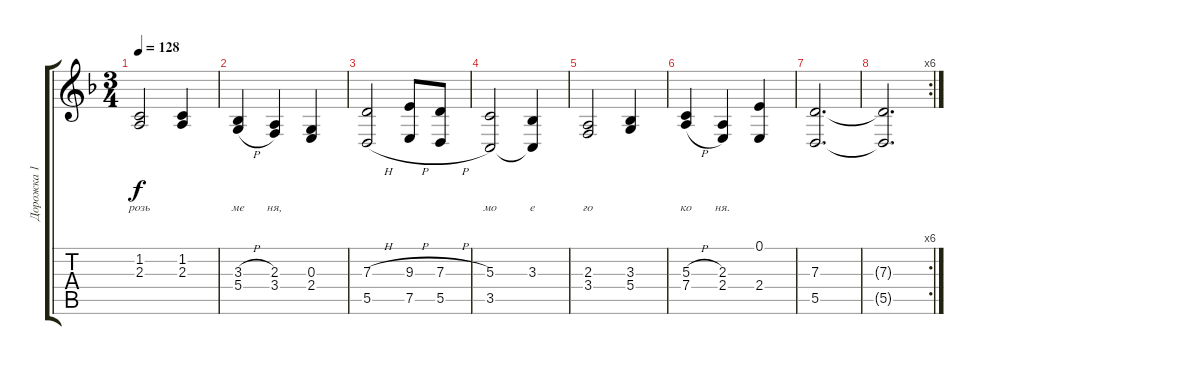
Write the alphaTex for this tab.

\track ("Дорожка 1" "Дорожка 1") {instrument oboe}
\staff {score tabs}
\tuning (E4 B3 G3 D3 A2 E2) {hide}
\ts (3 4)
\tempo 128
\clef g2
\ks f
(1.2 2.3).2{lyrics (0 "розь") lyrics (1 "") lyrics (2 "") lyrics (3 "") lyrics (4 "") dy f} (1.2 2.3).4{lyrics (0 "") lyrics (1 "") lyrics (2 "") lyrics (3 "") lyrics (4 "")} |
(3.3{h} 5.4{h}).4{lyrics (0 "ме") lyrics (1 "") lyrics (2 "") lyrics (3 "") lyrics (4 "")} (2.3 3.4).4{lyrics (0 "ня,") lyrics (1 "") lyrics (2 "") lyrics (3 "") lyrics (4 "")} (0.3 2.4).4{lyrics (0 "") lyrics (1 "") lyrics (2 "") lyrics (3 "") lyrics (4 "")} |
(7.3{h} 5.5{h}).2{lyrics (0 "") lyrics (1 "") lyrics (2 "") lyrics (3 "") lyrics (4 "")} (9.3{h} 7.5{h}).8{lyrics (0 "") lyrics (1 "") lyrics (2 "") lyrics (3 "") lyrics (4 "")} (7.3{h} 5.5{h}).8{lyrics (0 "") lyrics (1 "") lyrics (2 "") lyrics (3 "") lyrics (4 "")} |
(5.3 3.5).2{lyrics (0 "мо") lyrics (1 "") lyrics (2 "") lyrics (3 "") lyrics (4 "")} (3.3 3.5{t}).4{lyrics (0 "е") lyrics (1 "") lyrics (2 "") lyrics (3 "") lyrics (4 "")} |
(2.3 3.4).2{lyrics (0 "го") lyrics (1 "") lyrics (2 "") lyrics (3 "") lyrics (4 "")} (3.3 5.4).4{lyrics (0 "") lyrics (1 "") lyrics (2 "") lyrics (3 "") lyrics (4 "")} |
(5.3{h} 7.4{h}).4{lyrics (0 "ко") lyrics (1 "") lyrics (2 "") lyrics (3 "") lyrics (4 "")} (2.3 2.4).4{lyrics (0 "ня.") lyrics (1 "") lyrics (2 "") lyrics (3 "") lyrics (4 "")} (0.1 2.4).4{lyrics (0 "") lyrics (1 "") lyrics (2 "") lyrics (3 "") lyrics (4 "")} |
(7.3 5.5).2{d lyrics (0 "") lyrics (1 "") lyrics (2 "") lyrics (3 "") lyrics (4 "")} |
\rc 6
(7.3{t} 5.5{t}).2{d lyrics (0 "") lyrics (1 "") lyrics (2 "") lyrics (3 "") lyrics (4 "")}
